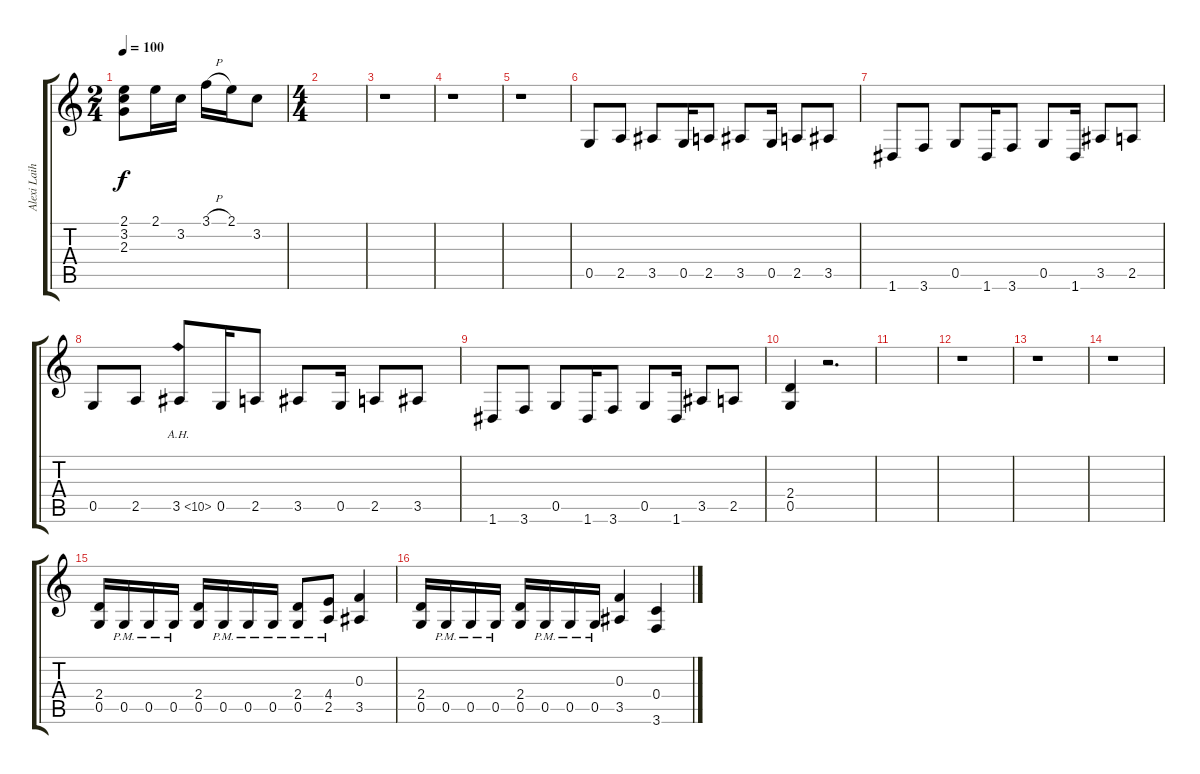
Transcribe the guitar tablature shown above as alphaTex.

\track ("Alexi Laiho" "Alexi Laih") {instrument overdrivenguitar}
\staff {score tabs}
\tuning (D4 A3 F3 C3 G2 D2) {hide}
\ts (2 4)
\tempo 100
\clef g2
\ks c
(2.1{t} 3.2{t} 2.3{t}).8{dy f} 2.1.16 3.2.16 3.1{h}.16 2.1.16 3.2.8 |
\ts (4 4)
|
r.1 |
r.1 |
r.1 |
0.5.8 2.5.8 3.5.8 0.5.16 2.5.8 3.5.8 0.5.16 2.5.8 3.5.8 |
1.6.8 3.6.8 0.5.8 1.6.16 3.6.8 0.5.8 1.6.16 3.5.8 2.5.8 |
0.5.8 2.5.8 3.5{ah 7}.8 0.5.16 2.5.8 3.5.8 0.5.16 2.5.8 3.5.8 |
1.6.8 3.6.8 0.5.8 1.6.16 3.6.8 0.5.8 1.6.16 3.5.8 2.5.8 |
(2.4 0.5).4 r.2{d} |
|
r.1 |
r.1 |
r.1 |
(2.4 0.5).16 0.5{pm}.16 0.5{pm}.16 0.5{pm}.16 (2.4 0.5).16 0.5{pm}.16 0.5{pm}.16 0.5{pm}.16 (2.4{pm} 0.5{pm}).8 (4.4{pm} 2.5{pm}).8 (0.3 3.5).4 |
(2.4 0.5).16 0.5{pm}.16 0.5{pm}.16 0.5{pm}.16 (2.4 0.5).16 0.5{pm}.16 0.5{pm}.16 0.5{pm}.16 (0.3 3.5).4 (0.4 3.6).4
